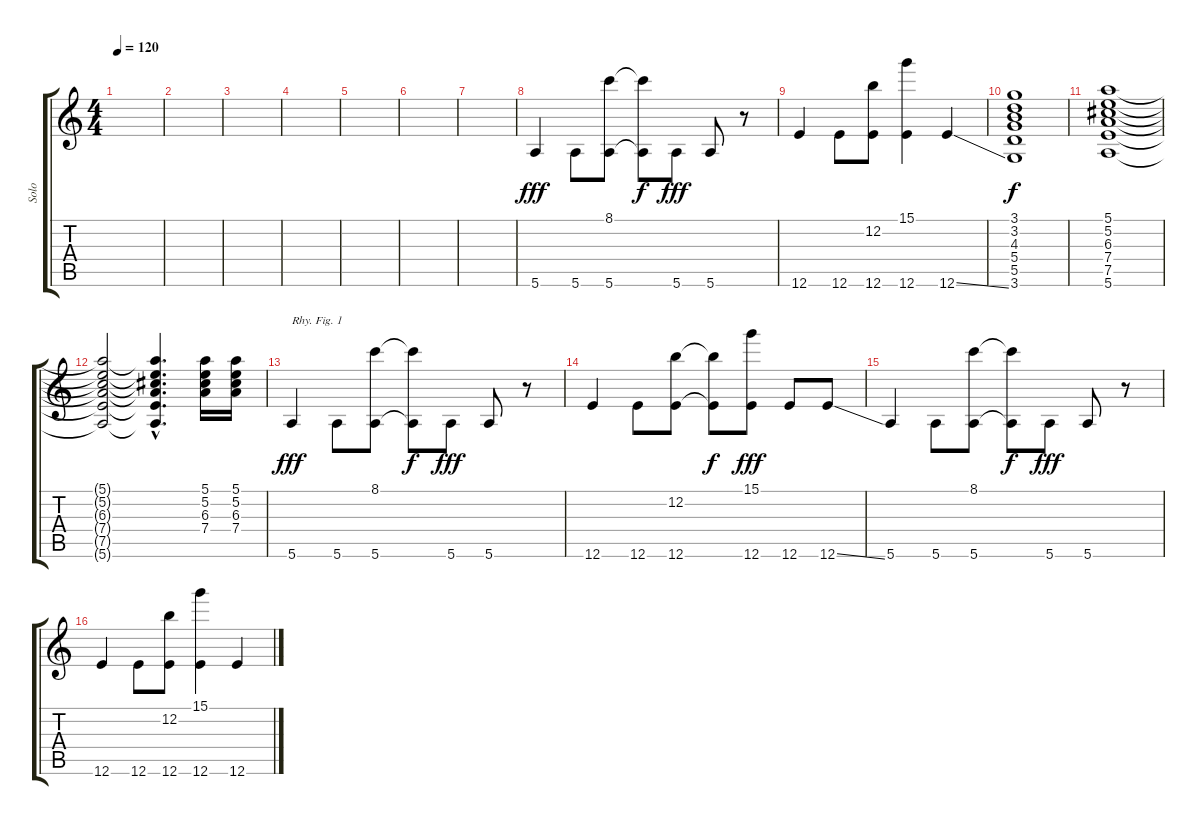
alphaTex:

\track ("Solo" "Solo") {instrument overdrivenguitar}
\staff {score tabs}
\tuning (E4 B3 G3 D3 A2 E2) {hide}
\ts (4 4)
\tempo 120
\clef g2
\ks c
|
|
|
|
|
|
|
5.6.4{dy fff} 5.6.8 (8.1 5.6).8 (8.1{t} 5.6{t}).8{dy f} 5.6.8{dy fff} 5.6.8 r.8 |
12.6.4 12.6.8 (12.2 12.6).8 (15.1 12.6).4 12.6{ss}.4 |
(3.1 3.2 4.3 5.4 5.5 3.6).1{dy f} |
(5.1 5.2 6.3 7.4 7.5 5.6).1 |
(5.1{t} 5.2{t} 6.3{t} 7.4{t} 7.5{t} 5.6{t}).2 (5.1{hac t} 5.2{hac t} 6.3{hac t} 7.4{hac t} 7.5{hac t} 5.6{hac t}).4{d} (5.1 5.2 6.3 7.4).16 (5.1 5.2 6.3 7.4).16 |
5.6.4{txt "Rhy. Fig. 1" dy fff} 5.6.8 (8.1 5.6).8 (8.1{t} 5.6{t}).8{dy f} 5.6.8{dy fff} 5.6.8 r.8 |
12.6.4 12.6.8 (12.2 12.6).8 (12.2{t} 12.6{t}).8{dy f} (15.1 12.6).8{dy fff} 12.6.8 12.6{ss}.8 |
5.6.4 5.6.8 (8.1 5.6).8 (8.1{t} 5.6{t}).8{dy f} 5.6.8{dy fff} 5.6.8 r.8 |
12.6.4 12.6.8 (12.2 12.6).8 (15.1 12.6).4 12.6{ss}.4
